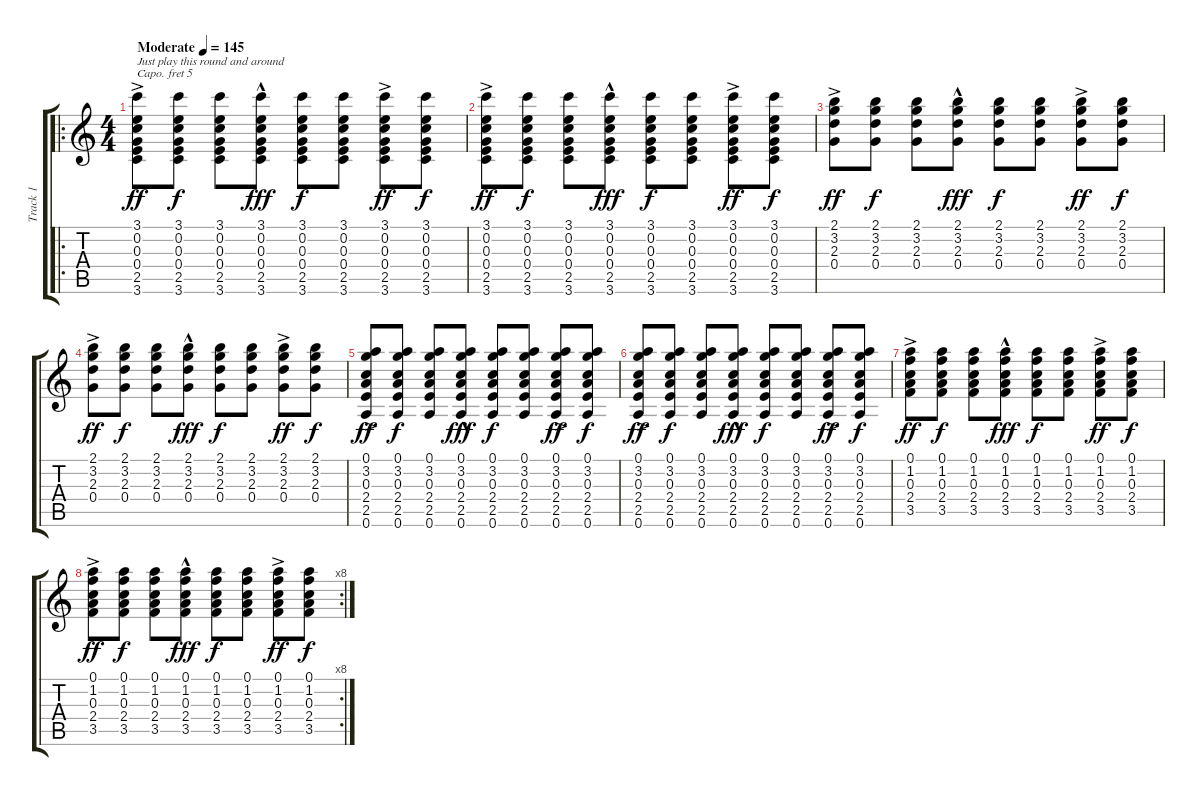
\track ("Track 1" "Track 1") {instrument acousticguitarsteel}
\staff {score tabs}
\capo 5
\tuning (E4 B3 G3 D3 A2 E2) {hide}
\ro
\ts (4 4)
\tempo (145 "Moderate")
\clef g2
\ks c
(3.1{ac} 0.2{ac} 0.3{ac} 0.4{ac} 2.5{ac} 3.6{ac}).8{txt "Just play this round and around" dy ff instrument acousticguitarsteel} (3.1 0.2 0.3 0.4 2.5 3.6).8{dy f} (3.1 0.2 0.3 0.4 2.5 3.6).8 (3.1{hac} 0.2{hac} 0.3{hac} 0.4{hac} 2.5{hac} 3.6{hac}).8{dy fff} (3.1 0.2 0.3 0.4 2.5 3.6).8{dy f} (3.1 0.2 0.3 0.4 2.5 3.6).8 (3.1{ac} 0.2{ac} 0.3{ac} 0.4{ac} 2.5{ac} 3.6{ac}).8{dy ff} (3.1 0.2 0.3 0.4 2.5 3.6).8{dy f} |
(3.1{ac} 0.2{ac} 0.3{ac} 0.4{ac} 2.5{ac} 3.6{ac}).8{dy ff} (3.1 0.2 0.3 0.4 2.5 3.6).8{dy f} (3.1 0.2 0.3 0.4 2.5 3.6).8 (3.1{hac} 0.2{hac} 0.3{hac} 0.4{hac} 2.5{hac} 3.6{hac}).8{dy fff} (3.1 0.2 0.3 0.4 2.5 3.6).8{dy f} (3.1 0.2 0.3 0.4 2.5 3.6).8 (3.1{ac} 0.2{ac} 0.3{ac} 0.4{ac} 2.5{ac} 3.6{ac}).8{dy ff} (3.1 0.2 0.3 0.4 2.5 3.6).8{dy f} |
(2.1{ac} 3.2{ac} 2.3{ac} 0.4{ac}).8{dy ff} (2.1 3.2 2.3 0.4).8{dy f} (2.1 3.2 2.3 0.4).8 (2.1{hac} 3.2{hac} 2.3{hac} 0.4{hac}).8{dy fff} (2.1 3.2 2.3 0.4).8{dy f} (2.1 3.2 2.3 0.4).8 (2.1{ac} 3.2{ac} 2.3{ac} 0.4{ac}).8{dy ff} (2.1 3.2 2.3 0.4).8{dy f} |
(2.1{ac} 3.2{ac} 2.3{ac} 0.4{ac}).8{dy ff} (2.1 3.2 2.3 0.4).8{dy f} (2.1 3.2 2.3 0.4).8 (2.1{hac} 3.2{hac} 2.3{hac} 0.4{hac}).8{dy fff} (2.1 3.2 2.3 0.4).8{dy f} (2.1 3.2 2.3 0.4).8 (2.1{ac} 3.2{ac} 2.3{ac} 0.4{ac}).8{dy ff} (2.1 3.2 2.3 0.4).8{dy f} |
(0.1{ac} 3.2{ac} 0.3{ac} 2.4{ac} 2.5{ac} 0.6{ac}).8{dy ff} (0.1 3.2 0.3 2.4 2.5 0.6).8{dy f} (0.1 3.2 0.3 2.4 2.5 0.6).8 (0.1{hac} 3.2{hac} 0.3{hac} 2.4{hac} 2.5{hac} 0.6{hac}).8{dy fff} (0.1 3.2 0.3 2.4 2.5 0.6).8{dy f} (0.1 3.2 0.3 2.4 2.5 0.6).8 (0.1{ac} 3.2{ac} 0.3{ac} 2.4{ac} 2.5{ac} 0.6{ac}).8{dy ff} (0.1 3.2 0.3 2.4 2.5 0.6).8{dy f} |
(0.1{ac} 3.2{ac} 0.3{ac} 2.4{ac} 2.5{ac} 0.6{ac}).8{dy ff} (0.1 3.2 0.3 2.4 2.5 0.6).8{dy f} (0.1 3.2 0.3 2.4 2.5 0.6).8 (0.1{hac} 3.2{hac} 0.3{hac} 2.4{hac} 2.5{hac} 0.6{hac}).8{dy fff} (0.1 3.2 0.3 2.4 2.5 0.6).8{dy f} (0.1 3.2 0.3 2.4 2.5 0.6).8 (0.1{ac} 3.2{ac} 0.3{ac} 2.4{ac} 2.5{ac} 0.6{ac}).8{dy ff} (0.1 3.2 0.3 2.4 2.5 0.6).8{dy f} |
(0.1{ac} 1.2{ac} 0.3{ac} 2.4{ac} 3.5{ac}).8{dy ff} (0.1 1.2 0.3 2.4 3.5).8{dy f} (0.1 1.2 0.3 2.4 3.5).8 (0.1{hac} 1.2{hac} 0.3{hac} 2.4{hac} 3.5{hac}).8{dy fff} (0.1 1.2 0.3 2.4 3.5).8{dy f} (0.1 1.2 0.3 2.4 3.5).8 (0.1{ac} 1.2{ac} 0.3{ac} 2.4{ac} 3.5{ac}).8{dy ff} (0.1 1.2 0.3 2.4 3.5).8{dy f} |
\rc 8
(0.1{ac} 1.2{ac} 0.3{ac} 2.4{ac} 3.5{ac}).8{dy ff} (0.1 1.2 0.3 2.4 3.5).8{dy f} (0.1 1.2 0.3 2.4 3.5).8 (0.1{hac} 1.2{hac} 0.3{hac} 2.4{hac} 3.5{hac}).8{dy fff} (0.1 1.2 0.3 2.4 3.5).8{dy f} (0.1 1.2 0.3 2.4 3.5).8 (0.1{ac} 1.2{ac} 0.3{ac} 2.4{ac} 3.5{ac}).8{dy ff} (0.1 1.2 0.3 2.4 3.5).8{dy f}
